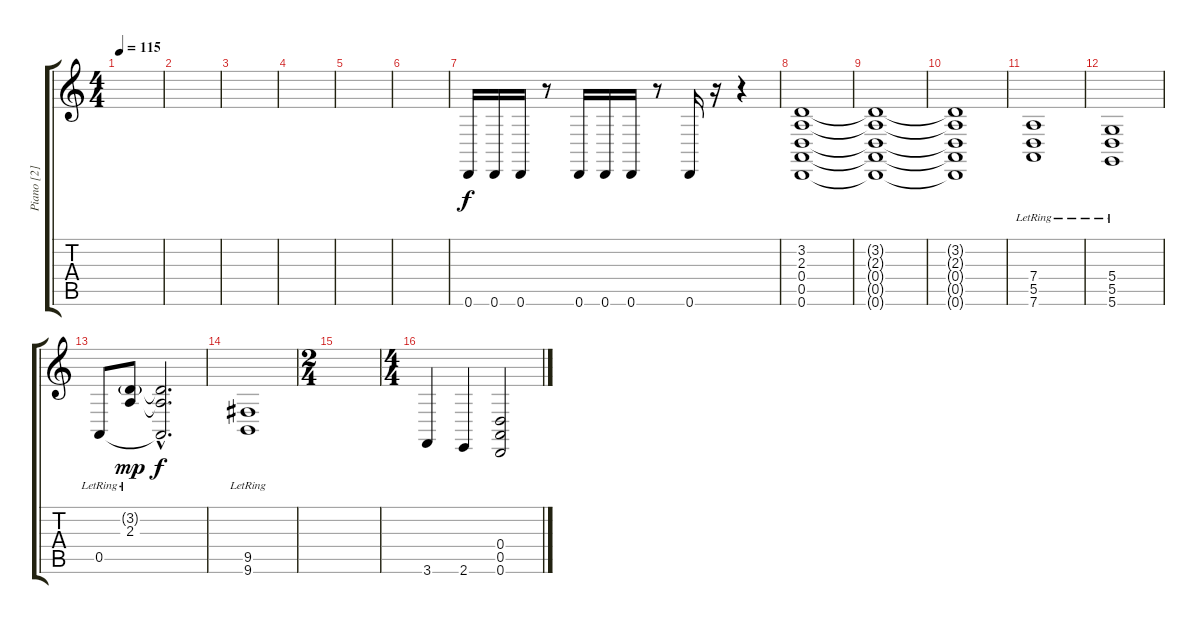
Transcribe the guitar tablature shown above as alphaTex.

\track ("Piano [2]" "Piano [2]") {instrument acousticgrandpiano}
\staff {score tabs}
\tuning (E4 B3 G3 D3 A2 D2) {hide}
\ts (4 4)
\tempo 115
\clef g2
\ks c
|
|
|
|
|
|
0.6.16{volume 13} 0.6.16 0.6.16 r.8 0.6.16 0.6.16 0.6.16 r.8 0.6.16 r.16 r.4 |
(3.2 2.3 0.4 0.5 0.6).1 |
(3.2{t} 2.3{t} 0.4{t} 0.5{t} 0.6{t}).1 |
(3.2{t} 2.3{t} 0.4{t} 0.5{t} 0.6{t}).1 |
(7.4{lr} 5.5{lr} 7.6{lr}).1 |
(5.4{lr} 5.5{lr} 5.6{lr}).1 |
0.5{lr}.8 (3.2{g} 2.3{lr}).8{dy mp} (3.2{hac t} 2.3{hac t} 0.5{hac t}).2{d dy f} |
(9.5{lr} 9.6{lr}).1 |
\ts (2 4)
|
\ts (4 4)
3.6.4 2.6.4 (0.4 0.5 0.6).2
